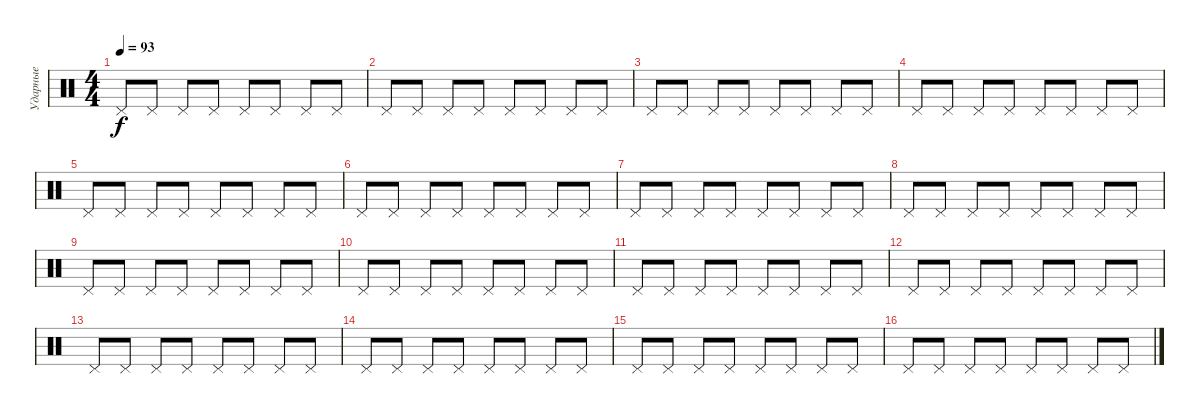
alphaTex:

\track ("Ударные" "Ударные") {instrument percussion}
\staff {score}
\articulation defaults
\ts (4 4)
\tempo 93
\clef neutral
\ks c "Pedal Hi-Hat (hit)".8{dy f} "Pedal Hi-Hat (hit)".8 "Pedal Hi-Hat (hit)".8 "Pedal Hi-Hat (hit)".8 "Pedal Hi-Hat (hit)".8 "Pedal Hi-Hat (hit)".8 "Pedal Hi-Hat (hit)".8 "Pedal Hi-Hat (hit)".8
|
"Pedal Hi-Hat (hit)".8 "Pedal Hi-Hat (hit)".8 "Pedal Hi-Hat (hit)".8 "Pedal Hi-Hat (hit)".8 "Pedal Hi-Hat (hit)".8 "Pedal Hi-Hat (hit)".8 "Pedal Hi-Hat (hit)".8 "Pedal Hi-Hat (hit)".8 |
"Pedal Hi-Hat (hit)".8 "Pedal Hi-Hat (hit)".8 "Pedal Hi-Hat (hit)".8 "Pedal Hi-Hat (hit)".8 "Pedal Hi-Hat (hit)".8 "Pedal Hi-Hat (hit)".8 "Pedal Hi-Hat (hit)".8 "Pedal Hi-Hat (hit)".8 |
"Pedal Hi-Hat (hit)".8 "Pedal Hi-Hat (hit)".8 "Pedal Hi-Hat (hit)".8 "Pedal Hi-Hat (hit)".8 "Pedal Hi-Hat (hit)".8 "Pedal Hi-Hat (hit)".8 "Pedal Hi-Hat (hit)".8 "Pedal Hi-Hat (hit)".8 |
"Pedal Hi-Hat (hit)".8 "Pedal Hi-Hat (hit)".8 "Pedal Hi-Hat (hit)".8 "Pedal Hi-Hat (hit)".8 "Pedal Hi-Hat (hit)".8 "Pedal Hi-Hat (hit)".8 "Pedal Hi-Hat (hit)".8 "Pedal Hi-Hat (hit)".8 |
"Pedal Hi-Hat (hit)".8 "Pedal Hi-Hat (hit)".8 "Pedal Hi-Hat (hit)".8 "Pedal Hi-Hat (hit)".8 "Pedal Hi-Hat (hit)".8 "Pedal Hi-Hat (hit)".8 "Pedal Hi-Hat (hit)".8 "Pedal Hi-Hat (hit)".8 |
"Pedal Hi-Hat (hit)".8 "Pedal Hi-Hat (hit)".8 "Pedal Hi-Hat (hit)".8 "Pedal Hi-Hat (hit)".8 "Pedal Hi-Hat (hit)".8 "Pedal Hi-Hat (hit)".8 "Pedal Hi-Hat (hit)".8 "Pedal Hi-Hat (hit)".8 |
"Pedal Hi-Hat (hit)".8 "Pedal Hi-Hat (hit)".8 "Pedal Hi-Hat (hit)".8 "Pedal Hi-Hat (hit)".8 "Pedal Hi-Hat (hit)".8 "Pedal Hi-Hat (hit)".8 "Pedal Hi-Hat (hit)".8 "Pedal Hi-Hat (hit)".8 |
"Pedal Hi-Hat (hit)".8 "Pedal Hi-Hat (hit)".8 "Pedal Hi-Hat (hit)".8 "Pedal Hi-Hat (hit)".8 "Pedal Hi-Hat (hit)".8 "Pedal Hi-Hat (hit)".8 "Pedal Hi-Hat (hit)".8 "Pedal Hi-Hat (hit)".8 |
"Pedal Hi-Hat (hit)".8 "Pedal Hi-Hat (hit)".8 "Pedal Hi-Hat (hit)".8 "Pedal Hi-Hat (hit)".8 "Pedal Hi-Hat (hit)".8 "Pedal Hi-Hat (hit)".8 "Pedal Hi-Hat (hit)".8 "Pedal Hi-Hat (hit)".8 |
"Pedal Hi-Hat (hit)".8 "Pedal Hi-Hat (hit)".8 "Pedal Hi-Hat (hit)".8 "Pedal Hi-Hat (hit)".8 "Pedal Hi-Hat (hit)".8 "Pedal Hi-Hat (hit)".8 "Pedal Hi-Hat (hit)".8 "Pedal Hi-Hat (hit)".8 |
"Pedal Hi-Hat (hit)".8 "Pedal Hi-Hat (hit)".8 "Pedal Hi-Hat (hit)".8 "Pedal Hi-Hat (hit)".8 "Pedal Hi-Hat (hit)".8 "Pedal Hi-Hat (hit)".8 "Pedal Hi-Hat (hit)".8 "Pedal Hi-Hat (hit)".8 |
"Pedal Hi-Hat (hit)".8 "Pedal Hi-Hat (hit)".8 "Pedal Hi-Hat (hit)".8 "Pedal Hi-Hat (hit)".8 "Pedal Hi-Hat (hit)".8 "Pedal Hi-Hat (hit)".8 "Pedal Hi-Hat (hit)".8 "Pedal Hi-Hat (hit)".8 |
"Pedal Hi-Hat (hit)".8 "Pedal Hi-Hat (hit)".8 "Pedal Hi-Hat (hit)".8 "Pedal Hi-Hat (hit)".8 "Pedal Hi-Hat (hit)".8 "Pedal Hi-Hat (hit)".8 "Pedal Hi-Hat (hit)".8 "Pedal Hi-Hat (hit)".8 |
"Pedal Hi-Hat (hit)".8 "Pedal Hi-Hat (hit)".8 "Pedal Hi-Hat (hit)".8 "Pedal Hi-Hat (hit)".8 "Pedal Hi-Hat (hit)".8 "Pedal Hi-Hat (hit)".8 "Pedal Hi-Hat (hit)".8 "Pedal Hi-Hat (hit)".8 |
"Pedal Hi-Hat (hit)".8 "Pedal Hi-Hat (hit)".8 "Pedal Hi-Hat (hit)".8 "Pedal Hi-Hat (hit)".8 "Pedal Hi-Hat (hit)".8 "Pedal Hi-Hat (hit)".8 "Pedal Hi-Hat (hit)".8 "Pedal Hi-Hat (hit)".8
